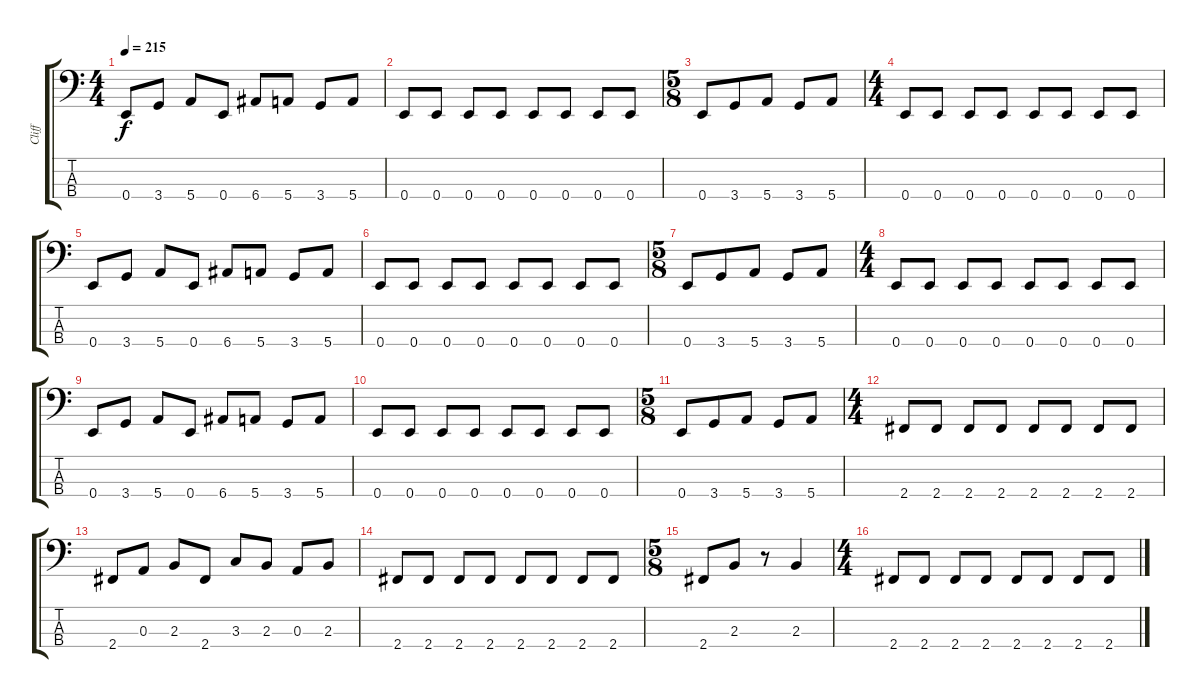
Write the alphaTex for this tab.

\track ("Cliff" "Cliff") {instrument electricbassfinger}
\staff {score tabs}
\tuning (G2 D2 A1 E1) {hide}
\ts (4 4)
\tempo 215
\clef f4
\ks c
0.4.8{dy f} 3.4.8 5.4.8 0.4.8 6.4.8 5.4.8 3.4.8 5.4.8 |
0.4.8 0.4.8 0.4.8 0.4.8 0.4.8 0.4.8 0.4.8 0.4.8 |
\ts (5 8)
0.4.8 3.4.8 5.4.8 3.4.8 5.4.8 |
\ts (4 4)
0.4.8 0.4.8 0.4.8 0.4.8 0.4.8 0.4.8 0.4.8 0.4.8 |
0.4.8 3.4.8 5.4.8 0.4.8 6.4.8 5.4.8 3.4.8 5.4.8 |
0.4.8 0.4.8 0.4.8 0.4.8 0.4.8 0.4.8 0.4.8 0.4.8 |
\ts (5 8)
0.4.8 3.4.8 5.4.8 3.4.8 5.4.8 |
\ts (4 4)
0.4.8 0.4.8 0.4.8 0.4.8 0.4.8 0.4.8 0.4.8 0.4.8 |
0.4.8 3.4.8 5.4.8 0.4.8 6.4.8 5.4.8 3.4.8 5.4.8 |
0.4.8 0.4.8 0.4.8 0.4.8 0.4.8 0.4.8 0.4.8 0.4.8 |
\ts (5 8)
0.4.8 3.4.8 5.4.8 3.4.8 5.4.8 |
\ts (4 4)
2.4.8 2.4.8 2.4.8 2.4.8 2.4.8 2.4.8 2.4.8 2.4.8 |
2.4.8 0.3.8 2.3.8 2.4.8 3.3.8 2.3.8 0.3.8 2.3.8 |
2.4.8 2.4.8 2.4.8 2.4.8 2.4.8 2.4.8 2.4.8 2.4.8 |
\ts (5 8)
2.4.8 2.3.8 r.8 2.3.4 |
\ts (4 4)
2.4.8 2.4.8 2.4.8 2.4.8 2.4.8 2.4.8 2.4.8 2.4.8
